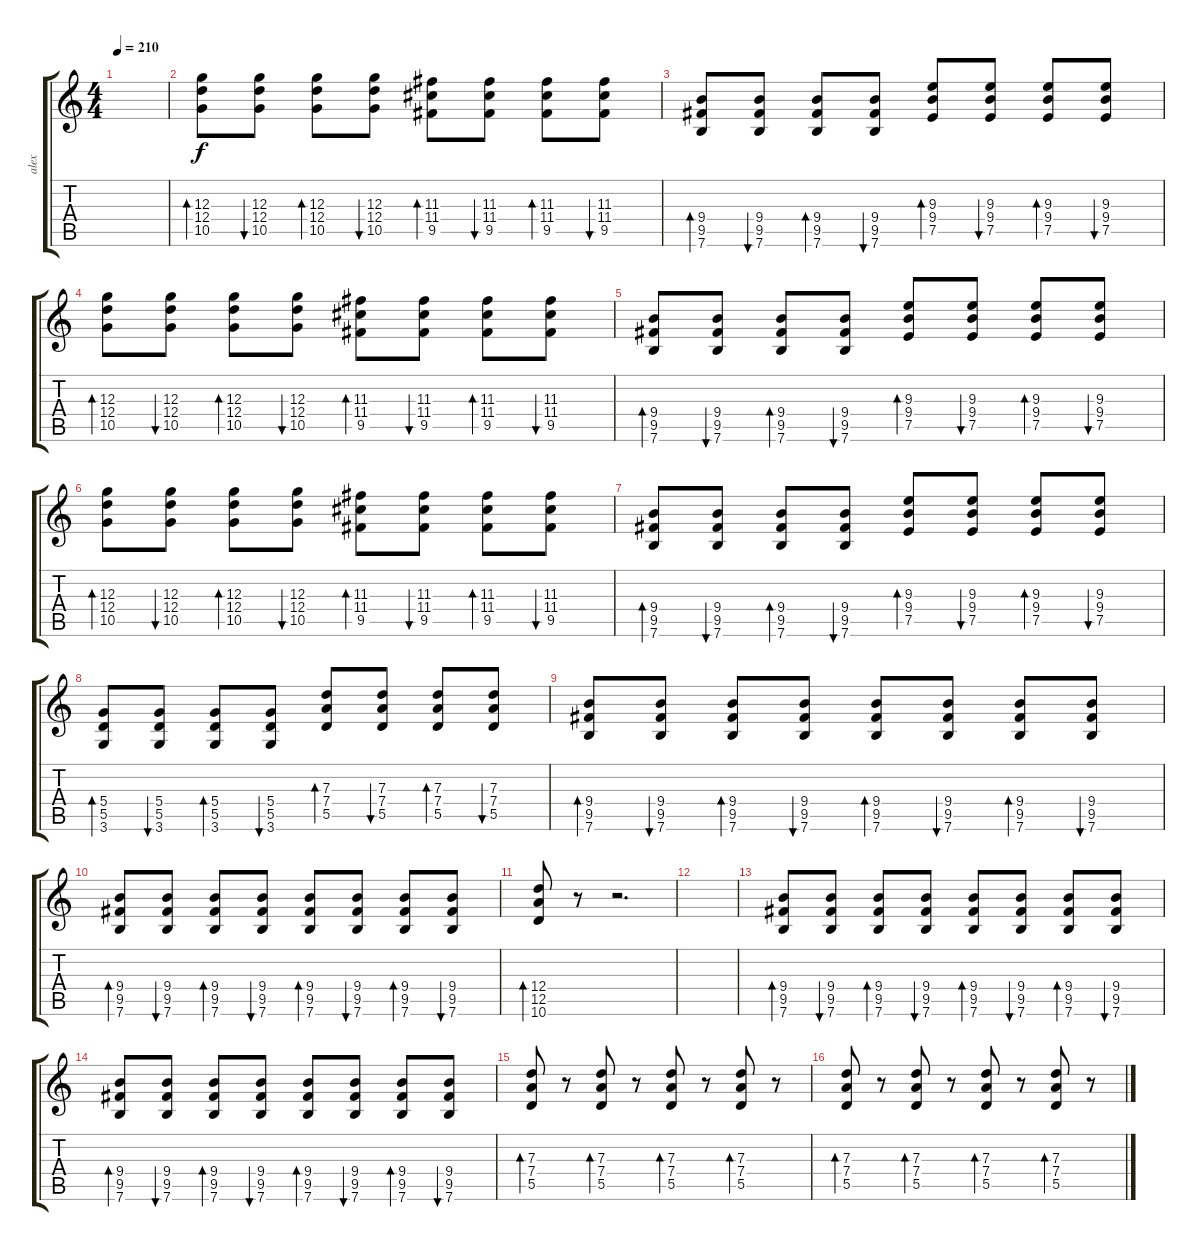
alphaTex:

\track ("alex" "alex") {instrument electricguitarclean}
\staff {score tabs}
\tuning (E4 B3 G3 D3 A2 E2) {hide}
\ts (4 4)
\tempo 210
\clef g2
\ks c
|
(12.3 12.4 10.5).8{bd 30} (12.3 12.4 10.5).8{bu 30} (12.3 12.4 10.5).8{bd 30} (12.3 12.4 10.5).8{bu 30} (11.3 11.4 9.5).8{bd 30} (11.3 11.4 9.5).8{bu 30} (11.3 11.4 9.5).8{bd 30} (11.3 11.4 9.5).8{bu 30} |
(9.4 9.5 7.6).8{bd 30} (9.4 9.5 7.6).8{bu 30} (9.4 9.5 7.6).8{bd 30} (9.4 9.5 7.6).8{bu 30} (9.3 9.4 7.5).8{bd 30} (9.3 9.4 7.5).8{bu 30} (9.3 9.4 7.5).8{bd 30} (9.3 9.4 7.5).8{bu 30} |
(12.3 12.4 10.5).8{bd 30} (12.3 12.4 10.5).8{bu 30} (12.3 12.4 10.5).8{bd 30} (12.3 12.4 10.5).8{bu 30} (11.3 11.4 9.5).8{bd 30} (11.3 11.4 9.5).8{bu 30} (11.3 11.4 9.5).8{bd 30} (11.3 11.4 9.5).8{bu 30} |
(9.4 9.5 7.6).8{bd 30} (9.4 9.5 7.6).8{bu 30} (9.4 9.5 7.6).8{bd 30} (9.4 9.5 7.6).8{bu 30} (9.3 9.4 7.5).8{bd 30} (9.3 9.4 7.5).8{bu 30} (9.3 9.4 7.5).8{bd 30} (9.3 9.4 7.5).8{bu 30} |
(12.3 12.4 10.5).8{bd 30} (12.3 12.4 10.5).8{bu 30} (12.3 12.4 10.5).8{bd 30} (12.3 12.4 10.5).8{bu 30} (11.3 11.4 9.5).8{bd 30} (11.3 11.4 9.5).8{bu 30} (11.3 11.4 9.5).8{bd 30} (11.3 11.4 9.5).8{bu 30} |
(9.4 9.5 7.6).8{bd 30} (9.4 9.5 7.6).8{bu 30} (9.4 9.5 7.6).8{bd 30} (9.4 9.5 7.6).8{bu 30} (9.3 9.4 7.5).8{bd 30} (9.3 9.4 7.5).8{bu 30} (9.3 9.4 7.5).8{bd 30} (9.3 9.4 7.5).8{bu 30} |
(5.4 5.5 3.6).8{bd 30} (5.4 5.5 3.6).8{bu 30} (5.4 5.5 3.6).8{bd 30} (5.4 5.5 3.6).8{bu 30} (7.3 7.4 5.5).8{bd 30} (7.3 7.4 5.5).8{bu 30} (7.3 7.4 5.5).8{bd 30} (7.3 7.4 5.5).8{bu 30} |
(9.4 9.5 7.6).8{bd 30} (9.4 9.5 7.6).8{bu 30} (9.4 9.5 7.6).8{bd 30} (9.4 9.5 7.6).8{bu 30} (9.4 9.5 7.6).8{bd 30} (9.4 9.5 7.6).8{bu 30} (9.4 9.5 7.6).8{bd 30} (9.4 9.5 7.6).8{bu 30} |
(9.4 9.5 7.6).8{bd 30} (9.4 9.5 7.6).8{bu 30} (9.4 9.5 7.6).8{bd 30} (9.4 9.5 7.6).8{bu 30} (9.4 9.5 7.6).8{bd 30} (9.4 9.5 7.6).8{bu 30} (9.4 9.5 7.6).8{bd 30} (9.4 9.5 7.6).8{bu 30} |
(12.4 12.5 10.6).8{bd 30} r.8 r.2{d} |
|
(9.4 9.5 7.6).8{bd 30} (9.4 9.5 7.6).8{bu 30} (9.4 9.5 7.6).8{bd 30} (9.4 9.5 7.6).8{bu 30} (9.4 9.5 7.6).8{bd 30} (9.4 9.5 7.6).8{bu 30} (9.4 9.5 7.6).8{bd 30} (9.4 9.5 7.6).8{bu 30} |
(9.4 9.5 7.6).8{bd 30} (9.4 9.5 7.6).8{bu 30} (9.4 9.5 7.6).8{bd 30} (9.4 9.5 7.6).8{bu 30} (9.4 9.5 7.6).8{bd 30} (9.4 9.5 7.6).8{bu 30} (9.4 9.5 7.6).8{bd 30} (9.4 9.5 7.6).8{bu 30} |
(7.3 7.4 5.5).8{bd 30} r.8 (7.3 7.4 5.5).8{bd 30} r.8 (7.3 7.4 5.5).8{bd 30} r.8 (7.3 7.4 5.5).8{bd 30} r.8 |
(7.3 7.4 5.5).8{bd 30} r.8 (7.3 7.4 5.5).8{bd 30} r.8 (7.3 7.4 5.5).8{bd 30} r.8 (7.3 7.4 5.5).8{bd 30} r.8
